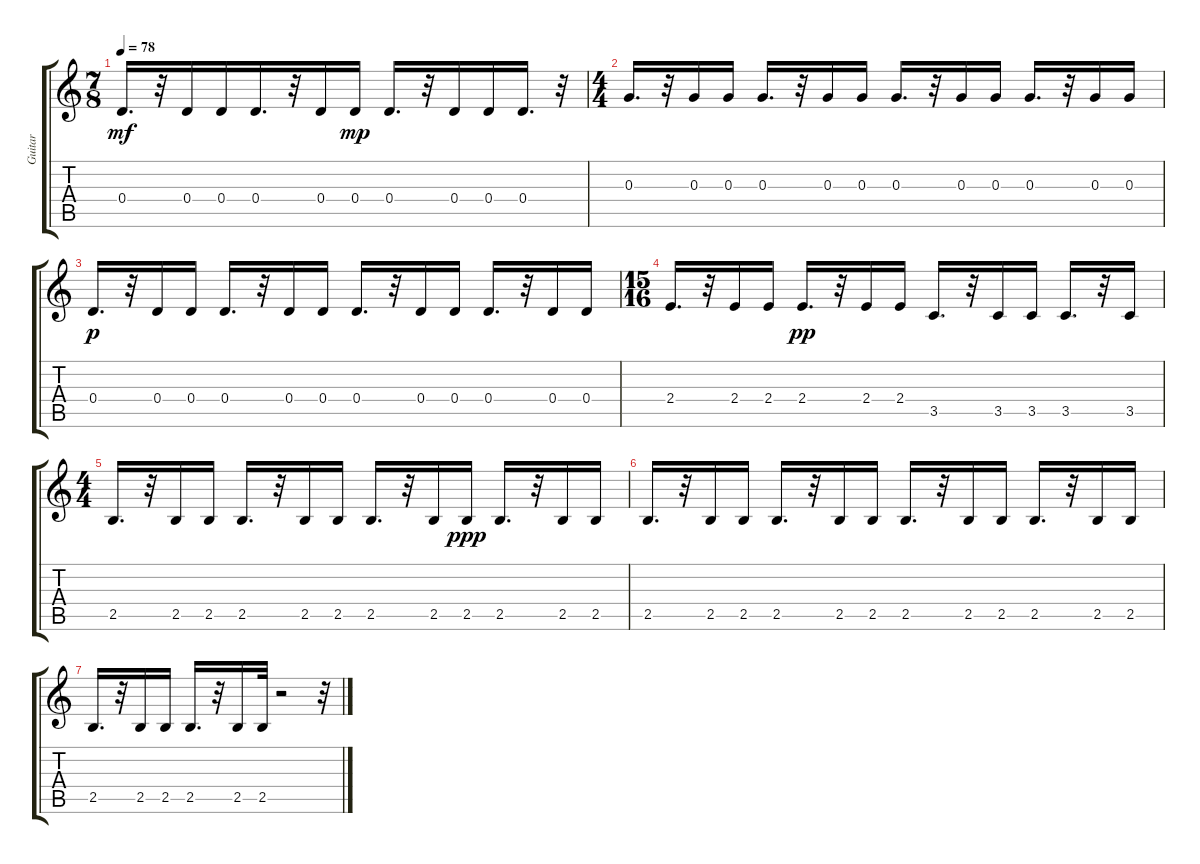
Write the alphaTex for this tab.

\track ("Guitar" "Guitar") {instrument electricguitarmuted}
\staff {score tabs}
\tuning (E4 B3 G3 D3 A2 E2) {hide}
\ts (7 8)
\tempo 78
\clef g2
\ks c
0.4.16{d dy mf} r.32 0.4.16 0.4.16 0.4.16{d} r.32 0.4.16 0.4.16{dy mp} 0.4.16{d} r.32 0.4.16 0.4.16 0.4.16{d} r.32 |
\ts (4 4)
0.3.16{d} r.32 0.3.16 0.3.16 0.3.16{d} r.32 0.3.16 0.3.16 0.3.16{d} r.32 0.3.16 0.3.16 0.3.16{d} r.32 0.3.16 0.3.16 |
0.4.16{d dy p} r.32 0.4.16 0.4.16 0.4.16{d} r.32 0.4.16 0.4.16 0.4.16{d} r.32 0.4.16 0.4.16 0.4.16{d} r.32 0.4.16 0.4.16 |
\ts (15 16)
2.4.16{d} r.32 2.4.16 2.4.16 2.4.16{d dy pp} r.32 2.4.16 2.4.16 3.5.16{d} r.32 3.5.16 3.5.16 3.5.16{d} r.32 3.5.16 |
\ts (4 4)
2.5.16{d} r.32 2.5.16 2.5.16 2.5.16{d} r.32 2.5.16 2.5.16 2.5.16{d} r.32 2.5.16 2.5.16{dy ppp} 2.5.16{d} r.32 2.5.16 2.5.16 |
2.5.16{d} r.32 2.5.16 2.5.16 2.5.16{d} r.32 2.5.16 2.5.16 2.5.16{d} r.32 2.5.16 2.5.16 2.5.16{d} r.32 2.5.16 2.5.16 |
2.5.16{d} r.32 2.5.16 2.5.16 2.5.16{d} r.32 2.5.16 2.5.32 r.2 r.32
